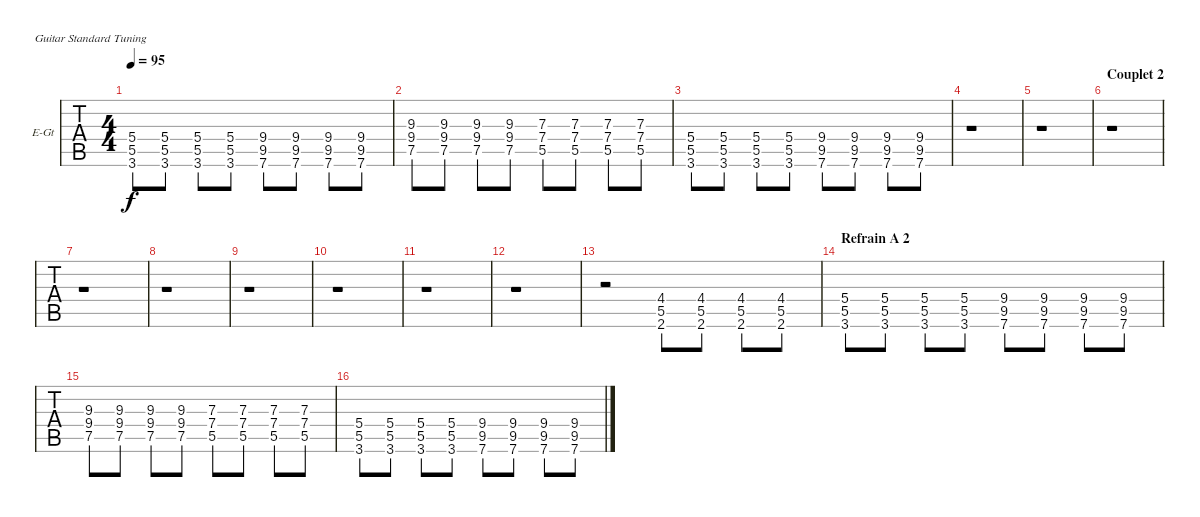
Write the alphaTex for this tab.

\bracketExtendMode groupsimilarinstruments
\firstSystemTrackNameOrientation horizontal
\otherSystemsTrackNameOrientation horizontal
\chordDiagramsInScore
\track ("Guitare Saturé" "E-Gt") {instrument distortionguitar}
\staff {tabs}
\tuning (E4 B3 G3 D3 A2 E2)
\ts (4 4)
\tempo 95
\clef g2
\ks c
(5.4 5.5 3.6).8{dy f} (5.4 5.5 3.6).8 (5.4 5.5 3.6).8 (5.4 5.5 3.6).8 (9.4 9.5 7.6).8 (9.4 9.5 7.6).8 (9.4 9.5 7.6).8 (9.4 9.5 7.6).8 |
(9.3 9.4 7.5).8 (9.3 9.4 7.5).8 (9.3 9.4 7.5).8 (9.3 9.4 7.5).8 (7.3 7.4 5.5).8 (7.3 7.4 5.5).8 (7.3 7.4 5.5).8 (7.3 7.4 5.5).8 |
(5.4 5.5 3.6).8 (5.4 5.5 3.6).8 (5.4 5.5 3.6).8 (5.4 5.5 3.6).8 (9.4 9.5 7.6).8 (9.4 9.5 7.6).8 (9.4 9.5 7.6).8 (9.4 9.5 7.6).8 |
r.1 |
r.1 |
\section ("" "Couplet 2")
r.1 |
r.1 |
r.1 |
r.1 |
r.1 |
r.1 |
r.1 |
r.2 (4.4 5.5 2.6).8 (4.4 5.5 2.6).8 (4.4 5.5 2.6).8 (4.4 5.5 2.6).8 |
\section ("" "Refrain A 2")
(5.4 5.5 3.6).8 (5.4 5.5 3.6).8 (5.4 5.5 3.6).8 (5.4 5.5 3.6).8 (9.4 9.5 7.6).8 (9.4 9.5 7.6).8 (9.4 9.5 7.6).8 (9.4 9.5 7.6).8 |
(9.3 9.4 7.5).8 (9.3 9.4 7.5).8 (9.3 9.4 7.5).8 (9.3 9.4 7.5).8 (7.3 7.4 5.5).8 (7.3 7.4 5.5).8 (7.3 7.4 5.5).8 (7.3 7.4 5.5).8 |
(5.4 5.5 3.6).8 (5.4 5.5 3.6).8 (5.4 5.5 3.6).8 (5.4 5.5 3.6).8 (9.4 9.5 7.6).8 (9.4 9.5 7.6).8 (9.4 9.5 7.6).8 (9.4 9.5 7.6).8
